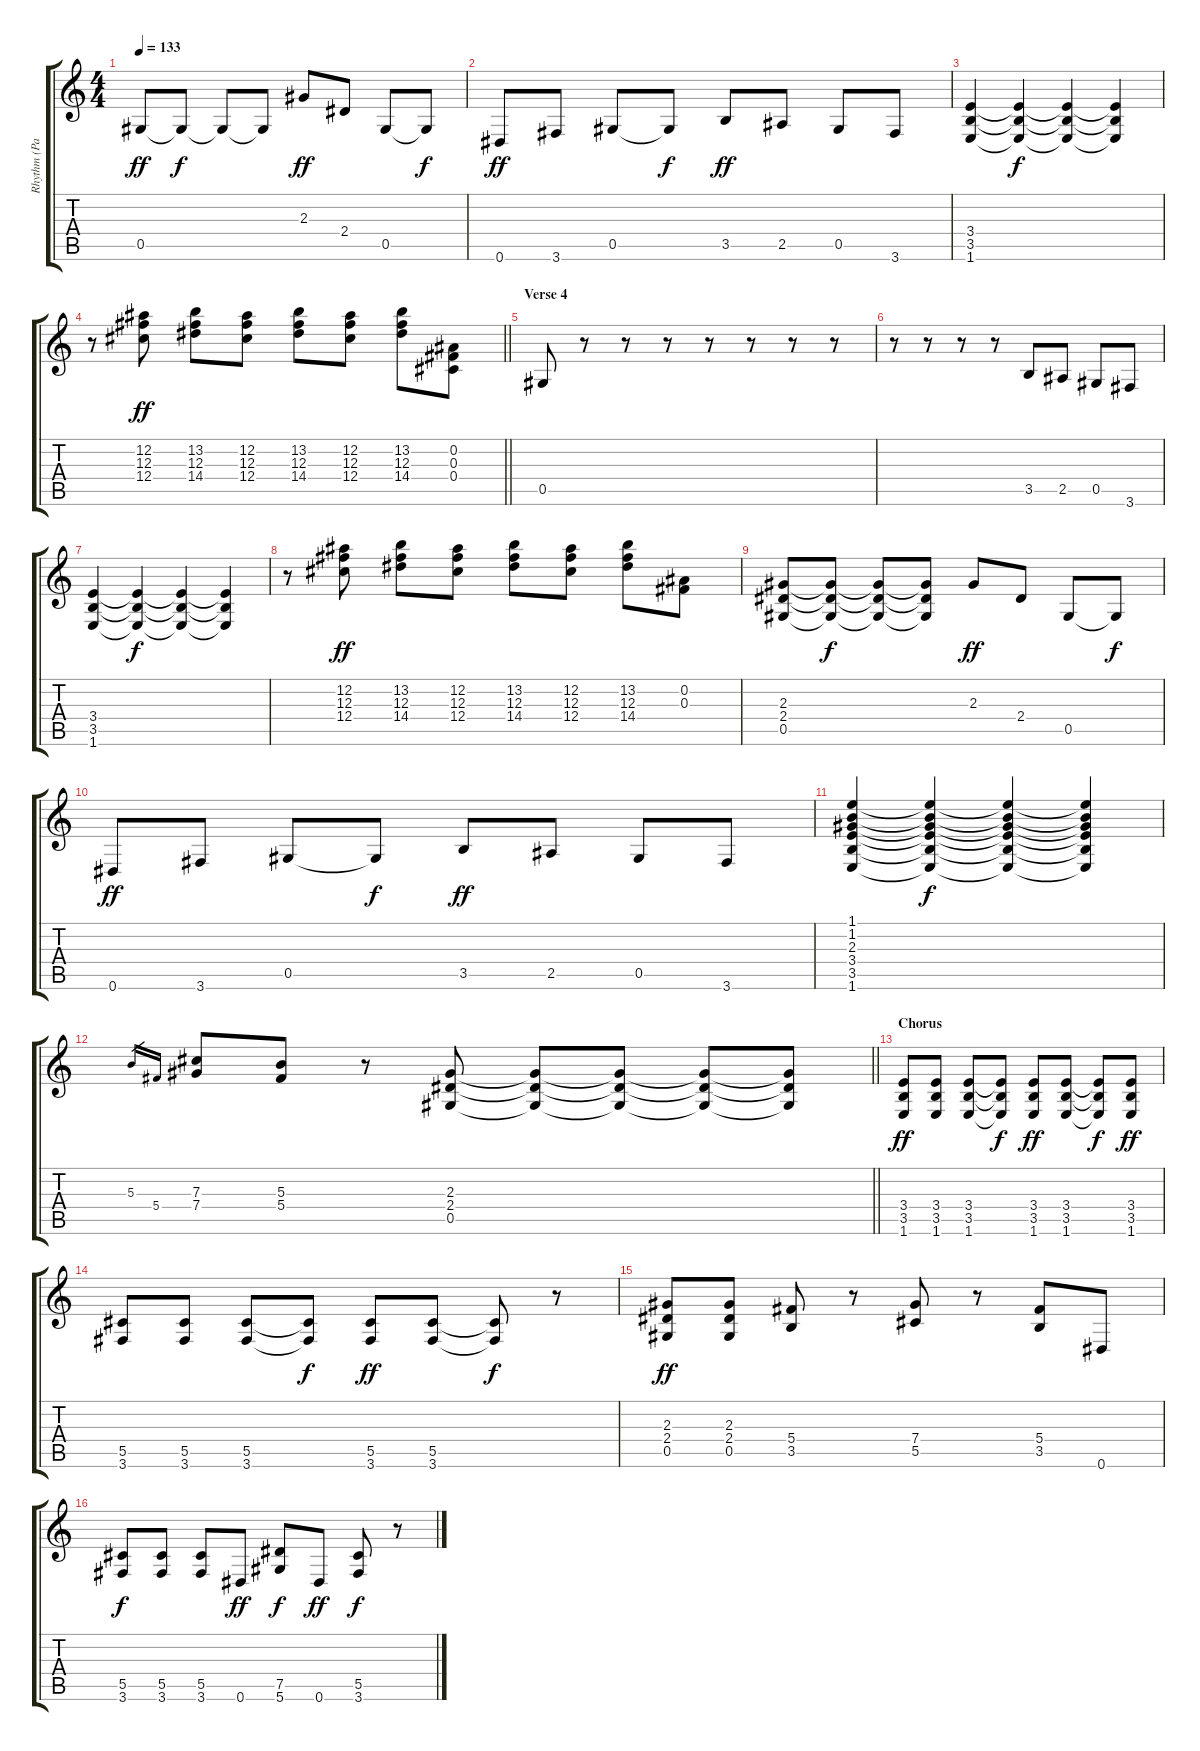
\track ("Rhythm (Paul)" "Rhythm (Pa") {instrument distortionguitar}
\staff {score tabs}
\tuning (Eb4 Bb3 Gb3 Db3 Ab2 Eb2) {hide}
\ts (4 4)
\tempo 133
\clef g2
\ks c
0.5.8{dy ff} 0.5{t}.8{dy f} 0.5{t}.8 0.5{t}.8 2.3.8{dy ff} 2.4.8 0.5.8 0.5{t}.8{dy f} |
0.6.8{dy ff} 3.6.8 0.5.8 0.5{t}.8{dy f} 3.5.8{dy ff} 2.5.8 0.5.8 3.6.8 |
(3.4 3.5 1.6).4 (3.4{t} 3.5{t} 1.6{t}).4{dy f} (3.4{t} 3.5{t} 1.6{t}).4 (3.4{t} 3.5{t} 1.6{t}).4 |
\barLineRight lightlight
r.8 (12.2 12.3 12.4).8{dy ff} (13.2 12.3 14.4).8 (12.2 12.3 12.4).8 (13.2 12.3 14.4).8 (12.2 12.3 12.4).8 (13.2 12.3 14.4).8 (0.2 0.3 0.4).8 |
\section ("" "Verse 4")
0.5.8 r.8 r.8 r.8 r.8 r.8 r.8 r.8 |
r.8 r.8 r.8 r.8 3.5.8 2.5.8 0.5.8 3.6.8 |
(3.4 3.5 1.6).4 (3.4{t} 3.5{t} 1.6{t}).4{dy f} (3.4{t} 3.5{t} 1.6{t}).4 (3.4{t} 3.5{t} 1.6{t}).4 |
r.8 (12.2 12.3 12.4).8{dy ff} (13.2 12.3 14.4).8 (12.2 12.3 12.4).8 (13.2 12.3 14.4).8 (12.2 12.3 12.4).8 (13.2 12.3 14.4).8 (0.2 0.3).8 |
(2.3 2.4 0.5).8{instrument distortionguitar} (2.3{t} 2.4{t} 0.5{t}).8{dy f} (2.3{t} 2.4{t} 0.5{t}).8 (2.3{t} 2.4{t} 0.5{t}).8 2.3.8{dy ff} 2.4.8 0.5.8 0.5{t}.8{dy f} |
0.6.8{dy ff} 3.6.8 0.5.8 0.5{t}.8{dy f} 3.5.8{dy ff} 2.5.8 0.5.8 3.6.8 |
(1.1 1.2 2.3 3.4 3.5 1.6).4 (1.1{t} 1.2{t} 2.3{t} 3.4{t} 3.5{t} 1.6{t}).4{dy f} (1.1{t} 1.2{t} 2.3{t} 3.4{t} 3.5{t} 1.6{t}).4 (1.1{t} 1.2{t} 2.3{t} 3.4{t} 3.5{t} 1.6{t}).4 |
\barLineRight lightlight
5.3.16{gr} 5.4.16{gr} (7.3 7.4).8 (5.3 5.4).8 r.8 (2.3 2.4 0.5).8 (2.3{t} 2.4{t} 0.5{t}).8 (2.3{t} 2.4{t} 0.5{t}).8 (2.3{t} 2.4{t} 0.5{t}).8 (2.3{t} 2.4{t} 0.5{t}).8 |
\section ("" "Chorus")
(3.4 3.5 1.6).8{dy ff} (3.4 3.5 1.6).8 (3.4 3.5 1.6).8 (3.4{t} 3.5{t} 1.6{t}).8{dy f} (3.4 3.5 1.6).8{dy ff} (3.4 3.5 1.6).8 (3.4{t} 3.5{t} 1.6{t}).8{dy f} (3.4 3.5 1.6).8{dy ff} |
(5.5 3.6).8 (5.5 3.6).8 (5.5 3.6).8 (5.5{t} 3.6{t}).8{dy f} (5.5 3.6).8{dy ff} (5.5 3.6).8 (5.5{t} 3.6{t}).8{dy f} r.8 |
(2.3 2.4 0.5).8{dy ff} (2.3 2.4 0.5).8 (5.4 3.5).8 r.8 (7.4 5.5).8 r.8 (5.4 3.5).8 0.6.8 |
(5.5 3.6).8{dy f} (5.5 3.6).8 (5.5 3.6).8 0.6.8{dy ff} (7.5 5.6).8{dy f} 0.6.8{dy ff} (5.5 3.6).8{dy f} r.8
